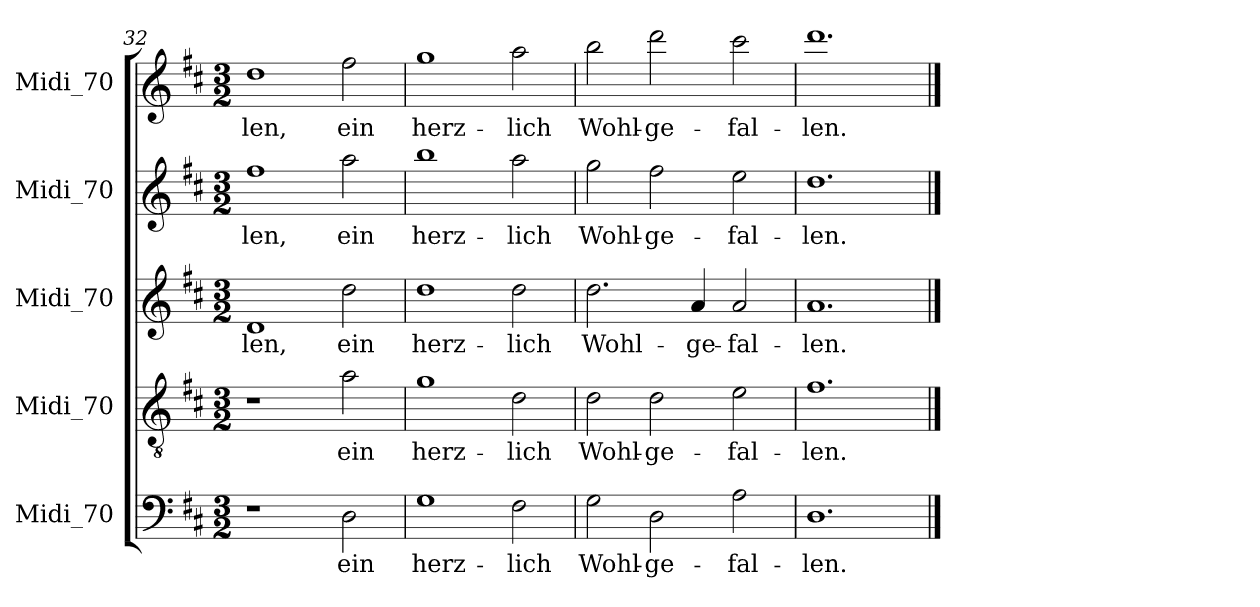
**kern	**text	**kern	**text	**kern	**text	**kern	**text	**kern	**text
*part5	*part5	*part4	*part4	*part3	*part3	*part2	*part2	*part1	*part1
*staff5	*staff5	*staff4	*staff4	*staff3	*staff3	*staff2	*staff2	*staff1	*staff1
*I"Midi_70	*	*I"Midi_70	*	*I"Midi_70	*	*I"Midi_70	*	*I"Midi_70	*
*clefF4	*	*clefGv2	*	*clefG2	*	*clefG2	*	*clefG2	*
*ITrd4c7	*	*ITrd4c7	*	*ITrd4c7	*	*ITrd4c7	*	*ITrd4c7	*
*k[f#]	*	*k[f#]	*	*k[f#]	*	*k[f#]	*	*k[f#]	*
*G:	*	*G:	*	*G:	*	*G:	*	*G:	*
*M3/2	*	*M3/2	*	*M3/2	*	*M3/2	*	*M3/2	*
=32	=32	=32	=32	=32	=32	=32	=32	=32	=32
!	!	!	!	!	!LO:LY:b	!	!LO:LY:b	!	!LO:LY:b
1r	.	1r	.	1G	-len,	1b	-len,	1g	-len,
!	!LO:LY:b	!	!LO:LY:b	!	!LO:LY:b	!	!LO:LY:b	!	!LO:LY:b
2GG	ein	2d	ein	2g	ein	2dd	ein	2b	ein
=33	=33	=33	=33	=33	=33	=33	=33	=33	=33
!	!LO:LY:b	!	!LO:LY:b	!	!LO:LY:b	!	!LO:LY:b	!	!LO:LY:b
1C	herz-	1c	herz-	1g	herz-	1ee	herz-	1cc	herz-
!	!LO:LY:b	!	!LO:LY:b	!	!LO:LY:b	!	!LO:LY:b	!	!LO:LY:b
2BB	-lich	2G	-lich	2g	-lich	2dd	-lich	2dd	-lich
=34	=34	=34	=34	=34	=34	=34	=34	=34	=34
!	!LO:LY:b	!	!LO:LY:b	!	!LO:LY:b	!	!LO:LY:b	!	!LO:LY:b
2C	Wohl-	2G	Wohl-	2.g	Wohl-	2cc	Wohl-	2ee	Wohl-
!	!LO:LY:b	!	!LO:LY:b	!	!	!	!LO:LY:b	!	!LO:LY:b
2GG	-ge-	2G	-ge-	.	.	2b	-ge-	2gg	-ge-
!	!	!	!	!	!LO:LY:b	!	!	!	!
.	.	.	.	4d	-ge-	.	.	.	.
!	!LO:LY:b	!	!LO:LY:b	!	!LO:LY:b	!	!LO:LY:b	!	!LO:LY:b
2D	-fal-	2A	-fal-	2d	-fal-	2a	-fal-	2ff#	-fal-
=35	=35	=35	=35	=35	=35	=35	=35	=35	=35
!	!LO:LY:b	!	!LO:LY:b	!	!LO:LY:b	!	!LO:LY:b	!	!LO:LY:b
1.GG	-len.	1.B	-len.	1.d	-len.	1.g	-len.	1.gg	-len.
==	==	==	==	==	==	==	==	==	==
*-	*-	*-	*-	*-	*-	*-	*-	*-	*-
